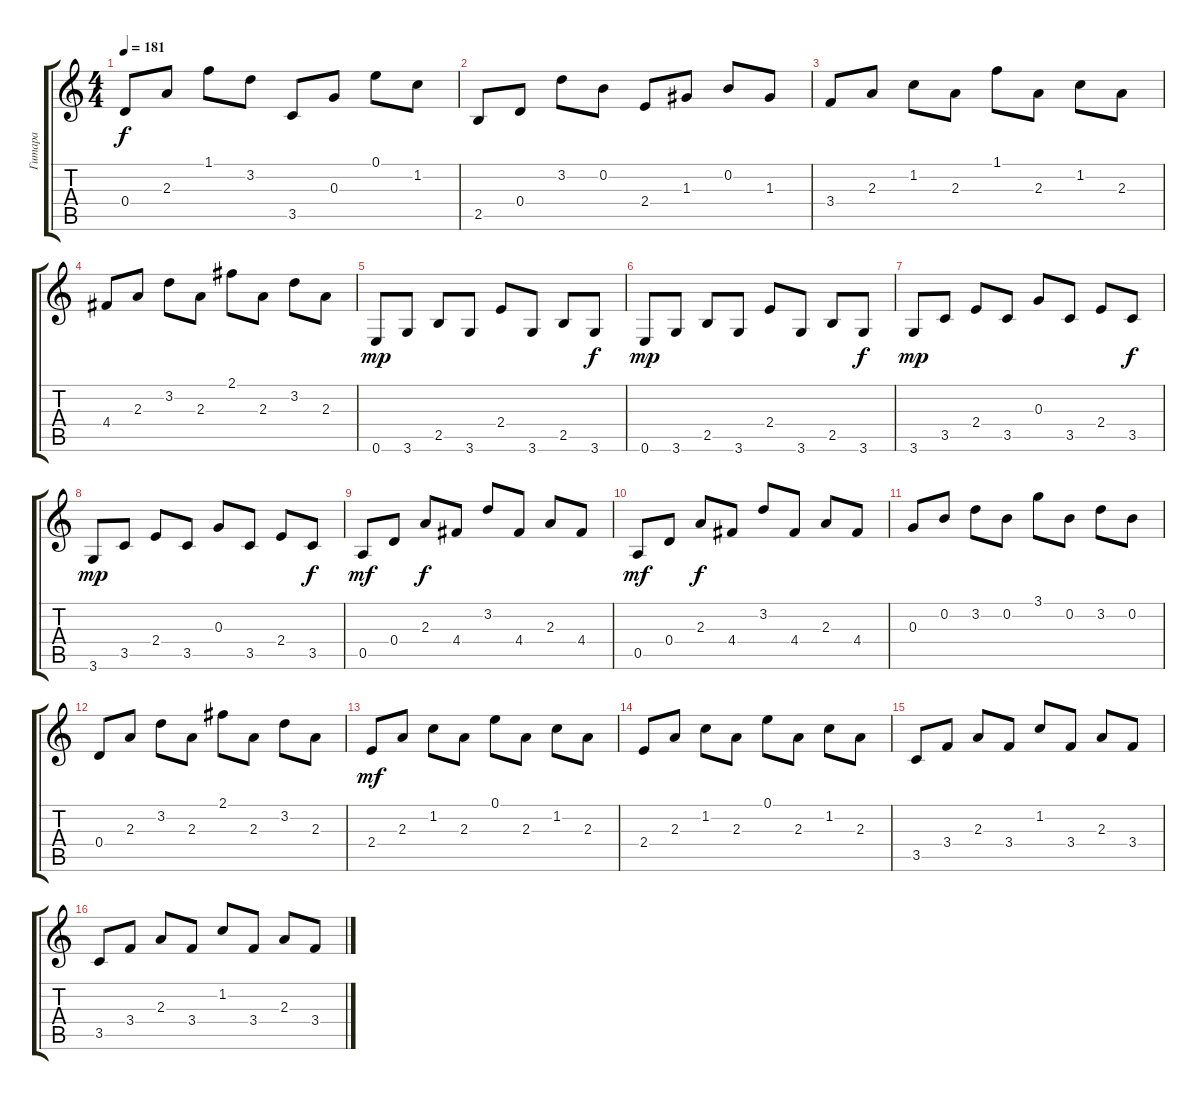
\track ("Гитара" "Гитара") {instrument acousticguitarsteel}
\staff {score tabs}
\tuning (E4 B3 G3 D3 A2 E2) {hide}
\ts (4 4)
\tempo 181
\clef g2
\ks c
0.4.8{dy f} 2.3.8 1.1.8 3.2.8 3.5.8 0.3.8 0.1.8 1.2.8 |
2.5.8 0.4.8 3.2.8 0.2.8 2.4.8 1.3.8 0.2.8 1.3.8 |
3.4.8 2.3.8 1.2.8 2.3.8 1.1.8 2.3.8 1.2.8 2.3.8 |
4.4.8 2.3.8 3.2.8 2.3.8 2.1.8 2.3.8 3.2.8 2.3.8 |
0.6.8{dy mp} 3.6.8 2.5.8 3.6.8 2.4.8 3.6.8 2.5.8 3.6.8{dy f} |
0.6.8{dy mp} 3.6.8 2.5.8 3.6.8 2.4.8 3.6.8 2.5.8 3.6.8{dy f} |
3.6.8{dy mp} 3.5.8 2.4.8 3.5.8 0.3.8 3.5.8 2.4.8 3.5.8{dy f} |
3.6.8{dy mp} 3.5.8 2.4.8 3.5.8 0.3.8 3.5.8 2.4.8 3.5.8{dy f} |
0.5.8{dy mf} 0.4.8 2.3.8{dy f} 4.4.8 3.2.8 4.4.8 2.3.8 4.4.8 |
0.5.8{dy mf} 0.4.8 2.3.8{dy f} 4.4.8 3.2.8 4.4.8 2.3.8 4.4.8 |
0.3.8 0.2.8 3.2.8 0.2.8 3.1.8 0.2.8 3.2.8 0.2.8 |
0.4.8 2.3.8 3.2.8 2.3.8 2.1.8 2.3.8 3.2.8 2.3.8 |
2.4.8{dy mf} 2.3.8 1.2.8 2.3.8 0.1.8 2.3.8 1.2.8 2.3.8 |
2.4.8 2.3.8 1.2.8 2.3.8 0.1.8 2.3.8 1.2.8 2.3.8 |
3.5.8 3.4.8 2.3.8 3.4.8 1.2.8 3.4.8 2.3.8 3.4.8 |
3.5.8 3.4.8 2.3.8 3.4.8 1.2.8 3.4.8 2.3.8 3.4.8
